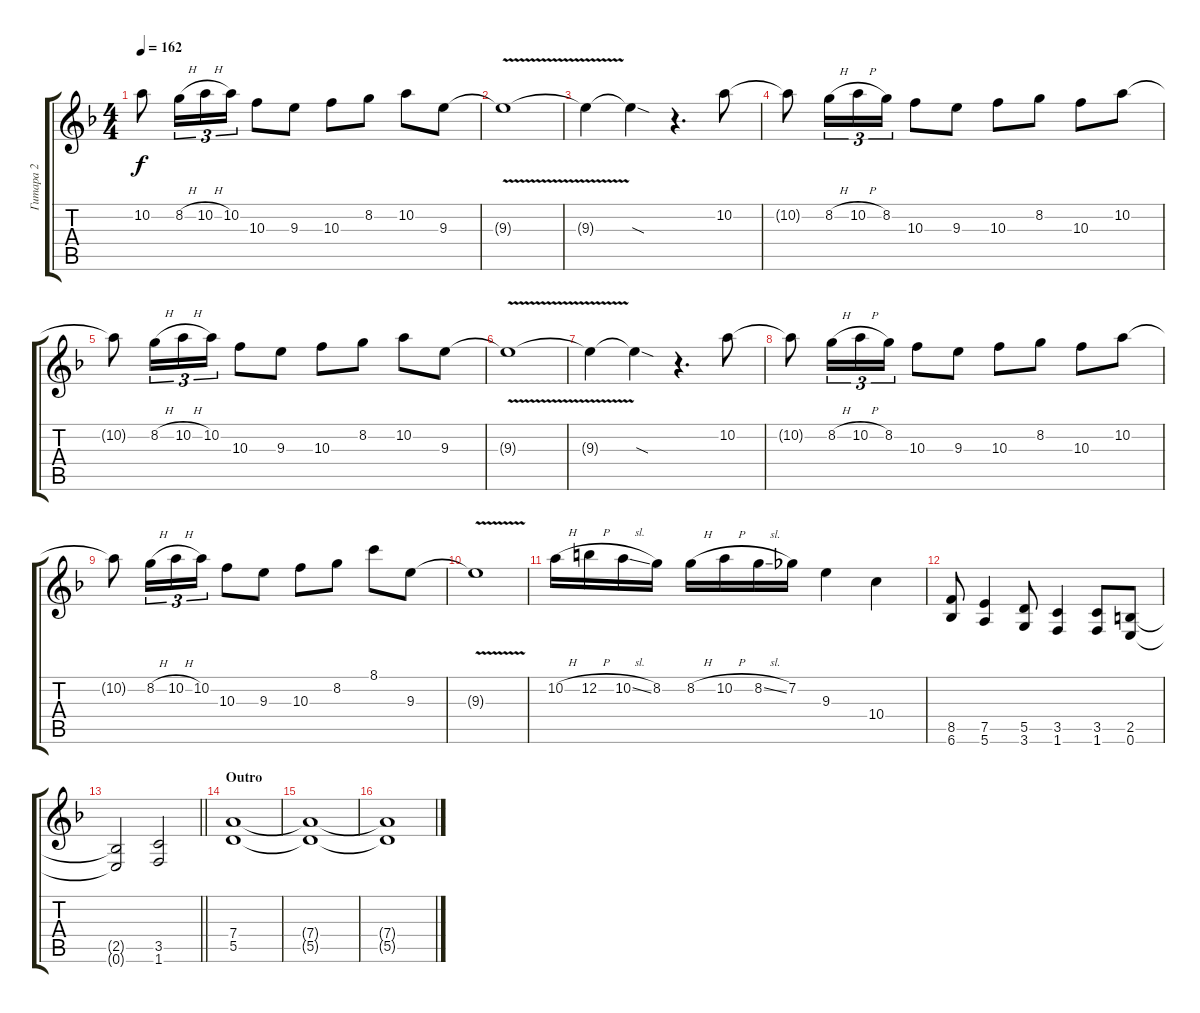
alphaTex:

\track ("Гитара 2" "Гитара 2") {instrument distortionguitar}
\staff {score tabs}
\tuning (E4 B3 G3 D3 A2 E2) {hide}
\ts (4 4)
\tempo 162
\clef g2
\ks dminor
10.2{t}.8{dy f} 8.2{h}.16{tu (3 2)} 10.2{h}.16{tu (3 2)} 10.2.16{tu (3 2)} 10.3.8 9.3.8 10.3.8 8.2.8 10.2.8 9.3.8 |
9.3{v t}.1 |
9.3{t}.4 9.3{sod t}.4 r.4{d} 10.2.8 |
10.2{t}.8 8.2{h}.16{tu (3 2)} 10.2{h}.16{tu (3 2)} 8.2.16{tu (3 2)} 10.3.8 9.3.8 10.3.8 8.2.8 10.3.8 10.2.8 |
10.2{t}.8 8.2{h}.16{tu (3 2)} 10.2{h}.16{tu (3 2)} 10.2.16{tu (3 2)} 10.3.8 9.3.8 10.3.8 8.2.8 10.2.8 9.3.8 |
9.3{v t}.1 |
9.3{t}.4 9.3{sod t}.4 r.4{d} 10.2.8 |
10.2{t}.8 8.2{h}.16{tu (3 2)} 10.2{h}.16{tu (3 2)} 8.2.16{tu (3 2)} 10.3.8 9.3.8 10.3.8 8.2.8 10.3.8 10.2.8 |
10.2{t}.8 8.2{h}.16{tu (3 2)} 10.2{h}.16{tu (3 2)} 10.2.16{tu (3 2)} 10.3.8 9.3.8 10.3.8 8.2.8 8.1.8 9.3.8 |
9.3{v t}.1 |
10.2{h}.16 12.2{h}.16 10.2{sl}.16 8.2.16 8.2{h}.16 10.2{h}.16 8.2{sl}.16 7.2.16 9.3.4 10.4.4 |
(8.5 6.6).8 (7.5 5.6).4 (5.5 3.6).8 (3.5 1.6).4 (3.5 1.6).8 (2.5 0.6).8 |
\barLineRight lightlight
(2.5{t} 0.6{t}).2 (3.5 1.6).2 |
\section ("" "Outro")
(7.4 5.5).1 |
(7.4{t} 5.5{t}).1{volume 0} |
(7.4{t} 5.5{t}).1
